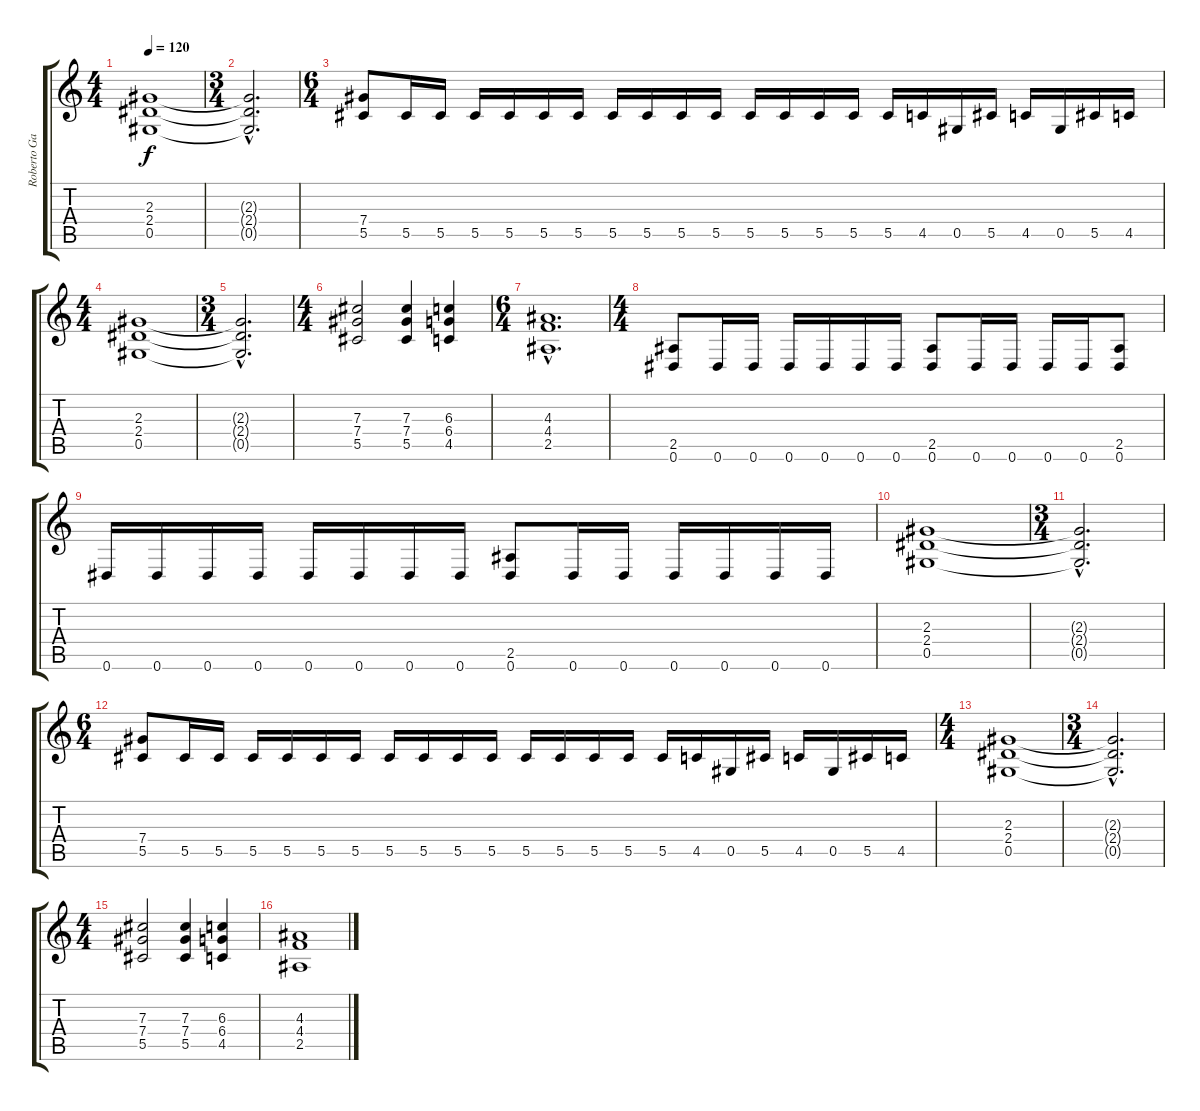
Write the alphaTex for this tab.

\track ("Roberto García" "Roberto Ga") {instrument distortionguitar}
\staff {score tabs}
\tuning (Eb4 Bb3 Gb3 Db3 Ab2 Eb2) {hide}
\ts (4 4)
\tempo 120
\clef g2
\ks c
(2.3 2.4 0.5).1{dy f} |
\ts (3 4)
(2.3{hac t} 2.4{hac t} 0.5{hac t}).2{d} |
\ts (6 4)
(7.4 5.5).8 5.5.16 5.5.16 5.5.16 5.5.16 5.5.16 5.5.16 5.5.16 5.5.16 5.5.16 5.5.16 5.5.16 5.5.16 5.5.16 5.5.16 5.5.16 4.5.16 0.5.16 5.5.16 4.5.16 0.5.16 5.5.16 4.5.16 |
\ts (4 4)
(2.3 2.4 0.5).1 |
\ts (3 4)
(2.3{hac t} 2.4{hac t} 0.5{hac t}).2{d} |
\ts (4 4)
(7.3 7.4 5.5).2 (7.3 7.4 5.5).4 (6.3 6.4 4.5).4 |
\ts (6 4)
(4.3{hac} 4.4{hac} 2.5{hac}).1{d} |
\ts (4 4)
(2.5 0.6).8 0.6.16 0.6.16 0.6.16 0.6.16 0.6.16 0.6.16 (2.5 0.6).8 0.6.16 0.6.16 0.6.16 0.6.16 (2.5 0.6).8 |
0.6.16 0.6.16 0.6.16 0.6.16 0.6.16 0.6.16 0.6.16 0.6.16 (2.5 0.6).8 0.6.16 0.6.16 0.6.16 0.6.16 0.6.16 0.6.16 |
(2.3 2.4 0.5).1 |
\ts (3 4)
(2.3{hac t} 2.4{hac t} 0.5{hac t}).2{d} |
\ts (6 4)
(7.4 5.5).8 5.5.16 5.5.16 5.5.16 5.5.16 5.5.16 5.5.16 5.5.16 5.5.16 5.5.16 5.5.16 5.5.16 5.5.16 5.5.16 5.5.16 5.5.16 4.5.16 0.5.16 5.5.16 4.5.16 0.5.16 5.5.16 4.5.16 |
\ts (4 4)
(2.3 2.4 0.5).1 |
\ts (3 4)
(2.3{hac t} 2.4{hac t} 0.5{hac t}).2{d} |
\ts (4 4)
(7.3 7.4 5.5).2 (7.3 7.4 5.5).4 (6.3 6.4 4.5).4 |
(4.3 4.4 2.5).1
